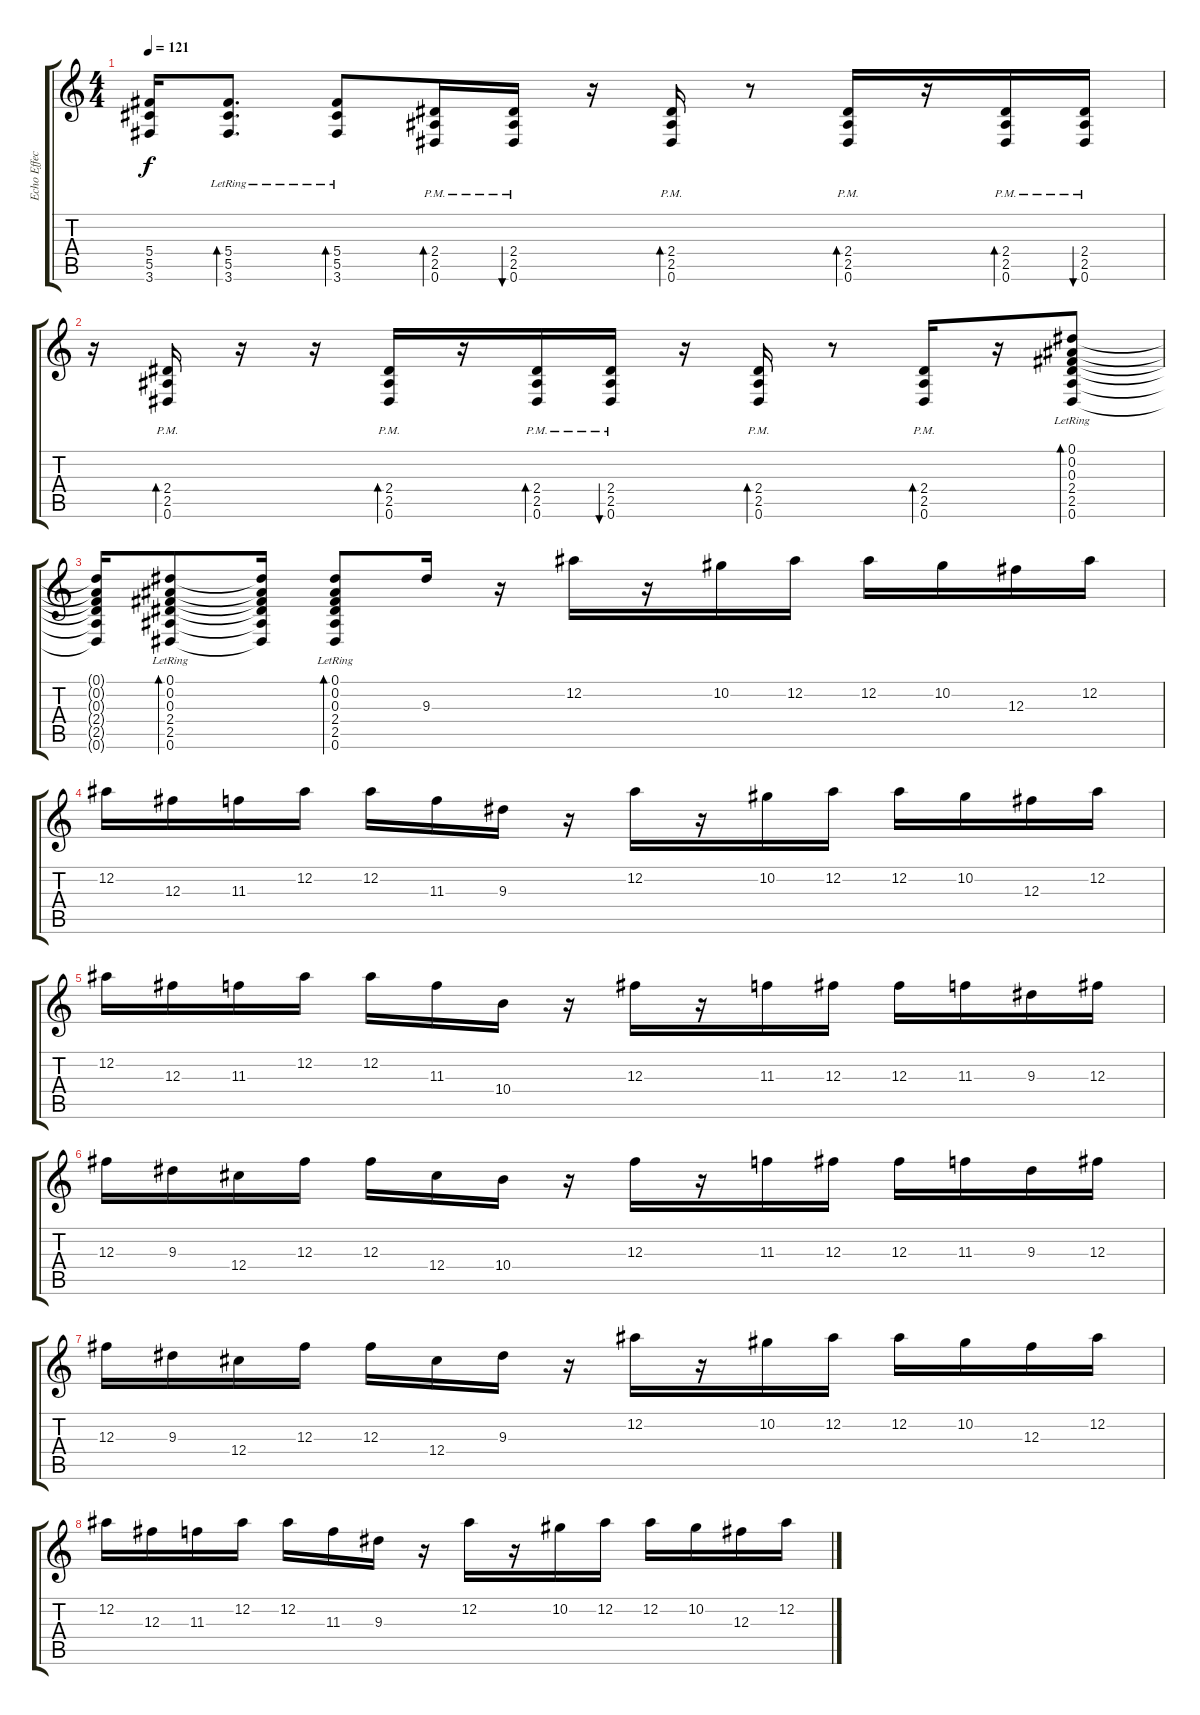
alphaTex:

\track ("Echo Effect2" "Echo Effec") {instrument electricguitarjazz}
\staff {score tabs}
\tuning (Eb4 Bb3 Gb3 Db3 Ab2 Eb2) {hide}
\ts (4 4)
\tempo 121
\clef g2
\ks c
(5.4{t} 5.5{t} 3.6{t}).16{dy f} (5.4{lr} 5.5{lr} 3.6{lr}).8{d bd 60} (5.4{lr} 5.5{lr} 3.6{lr}).8{bd 60} (2.4{pm} 2.5{pm} 0.6{pm}).16{bd 60} (2.4{pm} 2.5{pm} 0.6{pm}).16{bu 60} r.16 (2.4{pm} 2.5{pm} 0.6{pm}).16{bd 60} r.8 (2.4{pm} 2.5{pm} 0.6{pm}).16{bd 60} r.16 (2.4{pm} 2.5{pm} 0.6{pm}).16{bd 60} (2.4{pm} 2.5{pm} 0.6{pm}).16{bu 60} |
r.16 (2.4{pm} 2.5{pm} 0.6{pm}).16{bd 60} r.16 r.16 (2.4{pm} 2.5{pm} 0.6{pm}).16{bd 60} r.16 (2.4{pm} 2.5{pm} 0.6{pm}).16{bd 60} (2.4{pm} 2.5{pm} 0.6{pm}).16{bu 60} r.16 (2.4{pm} 2.5{pm} 0.6{pm}).16{bd 60} r.8 (2.4{pm} 2.5{pm} 0.6{pm}).16{bd 60} r.16 (0.1{lr} 0.2{lr} 0.3{lr} 2.4{lr} 2.5{lr} 0.6{lr}).8{bd 60} |
(0.1{t} 0.2{t} 0.3{t} 2.4{t} 2.5{t} 0.6{t}).16 (0.1{lr} 0.2{lr} 0.3{lr} 2.4{lr} 2.5{lr} 0.6{lr}).8{bd 60} (0.1{t} 0.2{t} 0.3{t} 2.4{t} 2.5{t} 0.6{t}).16 (0.1{lr} 0.2{lr} 0.3{lr} 2.4{lr} 2.5{lr} 0.6{lr}).8{bd 60} 9.3.16 r.16 12.2.16 r.16 10.2.16 12.2.16 12.2.16 10.2.16 12.3.16 12.2.16 |
12.2.16 12.3.16 11.3.16 12.2.16 12.2.16 11.3.16 9.3.16 r.16 12.2.16 r.16 10.2.16 12.2.16 12.2.16 10.2.16 12.3.16 12.2.16 |
12.2.16 12.3.16 11.3.16 12.2.16 12.2.16 11.3.16 10.4.16 r.16 12.3.16 r.16 11.3.16 12.3.16 12.3.16 11.3.16 9.3.16 12.3.16 |
12.3.16 9.3.16 12.4.16 12.3.16 12.3.16 12.4.16 10.4.16 r.16 12.3.16 r.16 11.3.16 12.3.16 12.3.16 11.3.16 9.3.16 12.3.16 |
12.3.16 9.3.16 12.4.16 12.3.16 12.3.16 12.4.16 9.3.16 r.16 12.2.16 r.16 10.2.16 12.2.16 12.2.16 10.2.16 12.3.16 12.2.16 |
12.2.16 12.3.16 11.3.16 12.2.16 12.2.16 11.3.16 9.3.16 r.16 12.2.16 r.16 10.2.16 12.2.16 12.2.16 10.2.16 12.3.16 12.2.16
